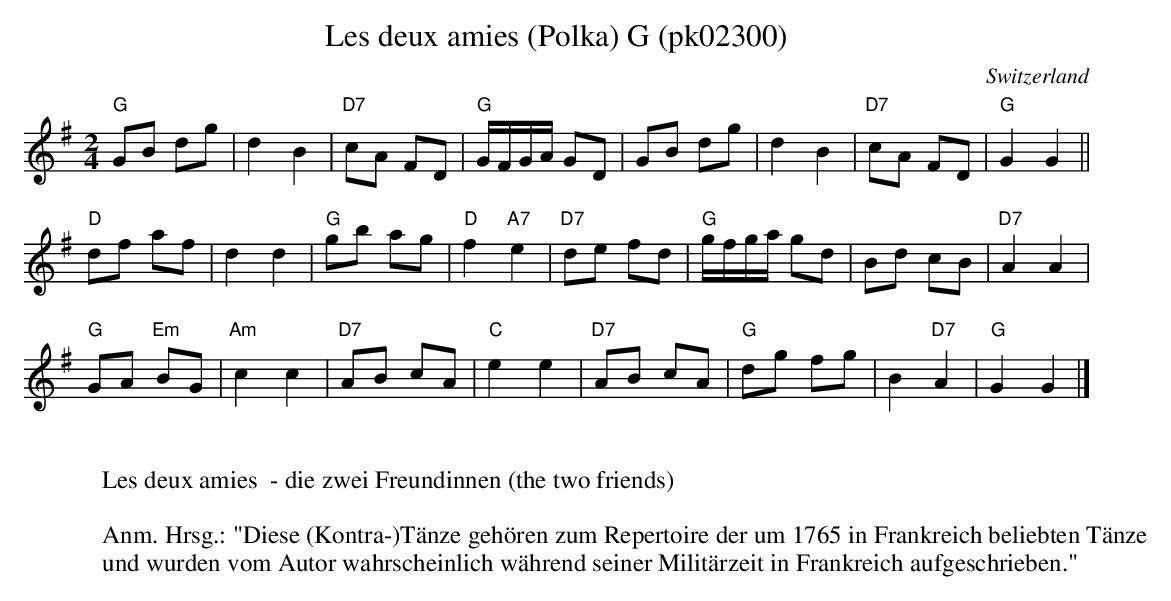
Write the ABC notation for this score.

X:1
T:Les deux amies (Polka) G (pk02300)
O:Switzerland
M:2/4
L:1/8
K:G major
"G"GB dg | d2B2 | "D7"cA FD | "G"G/F/G/A/ GD | GB dg | d2B2 | "D7"cA FD | "G"G2G2 ||
"D"df af | d2d2 | "G"gb ag | "D"f2"A7"e2 | "D7"de fd | "G"g/f/g/a/ gd | Bd cB | "D7"A2A2 |
"G"GA "Em"BG | "Am"c2c2 | "D7"AB cA | "C"e2e2 | "D7"AB cA | "G"dg fg | B2"D7"A2 | "G"G2G2 |]
W:
W:Les deux amies  - die zwei Freundinnen (the two friends)
W:
W:Anm. Hrsg.: "Diese (Kontra-)Tänze gehören zum Repertoire der um 1765 in Frankreich beliebten Tänze
W:und wurden vom Autor wahrscheinlich während seiner Militärzeit in Frankreich aufgeschrieben."
